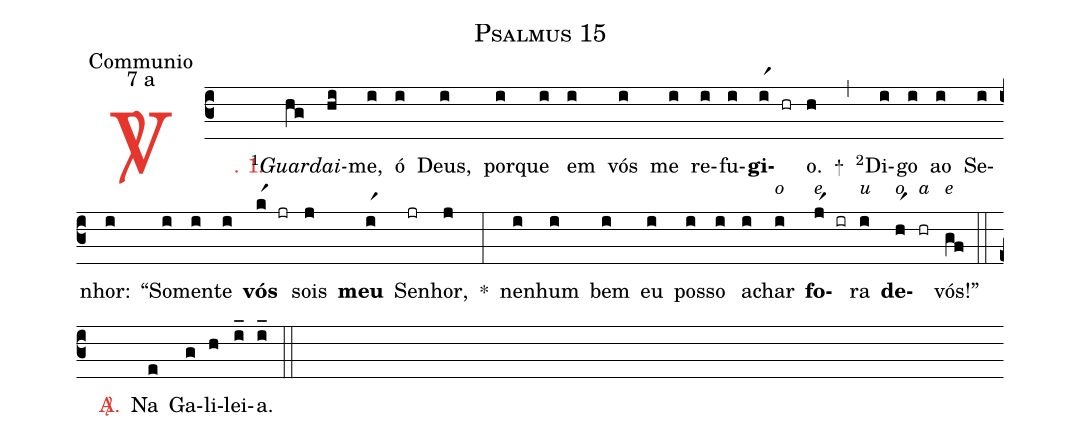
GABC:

name: Psalmus 15;
office-part: Communio;
mode: 7;
mode-differentia: a;
%%
(c3)

<c><sp>V/</sp>. 1.</c>() <v>\VSup{1}</v><i>Guar</i>(hg)<i>dai-</i>(hi)me,(i) ó(i) Deus,(i) por(i)que(i) em(i) vós(i) me(i) re(i)fu(i)<b>gi</b>(ir1 hr)o.(h) +(,) <v>\VSup{2}</v>Di(i)go(i) ao(i) Se(i)nhor:(i) ``So(i)men(i)te(i) <b>vós</b>(kr1 jr) sois(j) <b>meu</b>(ir1) Se(jr)nhor,(j) *(:) ne(i)nhum(i) bem(i) eu(i) pos(i)so(i) a(i)char<alt>o</alt>(i) <b>fo</b><alt>e</alt>(jr1 ir)ra<alt>u</alt>(i) <b>de</b><alt>o</alt>(hr1)<alt>a</alt>(hr) vós!''<alt>e</alt>(gf)

(::)

<nlba><c><sp>A/</sp>.</c>() Na</nlba>(e) Ga(g)li(h)lei(i_)a.(i_)

(::)
